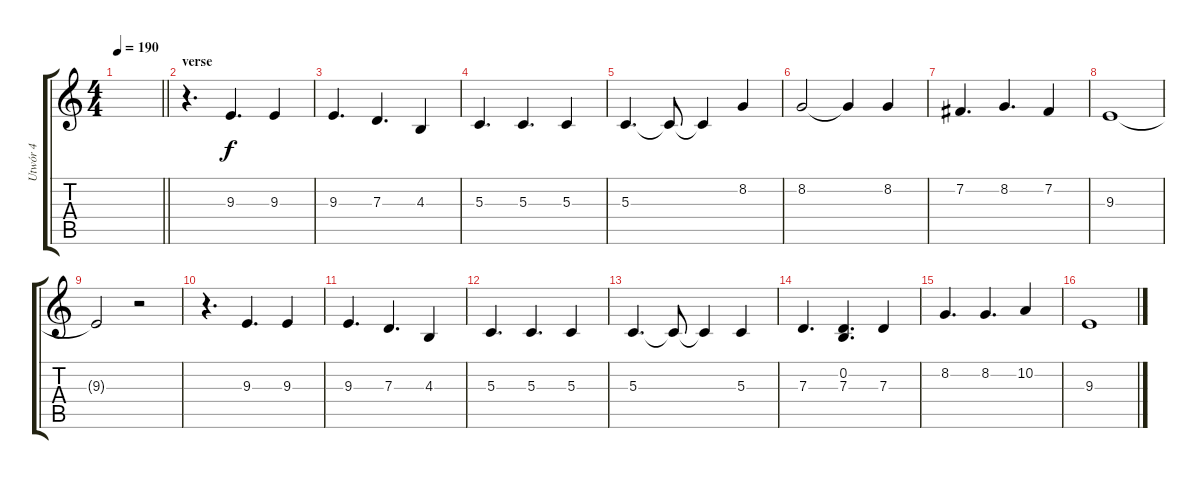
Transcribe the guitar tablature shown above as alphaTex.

\track ("Utwór 4" "Utwór 4") {instrument oboe}
\staff {score tabs}
\tuning (E4 B3 G3 D3 A2 E2) {hide}
\ts (4 4)
\tempo 190
\clef g2
\barLineRight lightlight
\ks c
|
\section ("" "verse")
r.4{d} 9.3.4{d} 9.3.4 |
9.3.4{d} 7.3.4{d} 4.3.4 |
5.3.4{d} 5.3.4{d} 5.3.4 |
5.3.4{d} 5.3{t}.8 5.3{t}.4 8.2.4 |
8.2.2 8.2{t}.4 8.2.4 |
7.2.4{d} 8.2.4{d} 7.2.4 |
9.3.1 |
9.3{t}.2 r.2 |
r.4{d} 9.3.4{d} 9.3.4 |
9.3.4{d} 7.3.4{d} 4.3.4 |
5.3.4{d} 5.3.4{d} 5.3.4 |
5.3.4{d} 5.3{t}.8 5.3{t}.4 5.3.4 |
7.3.4{d} (0.2 7.3).4{d} 7.3.4 |
8.2.4{d} 8.2.4{d} 10.2.4 |
9.3.1
